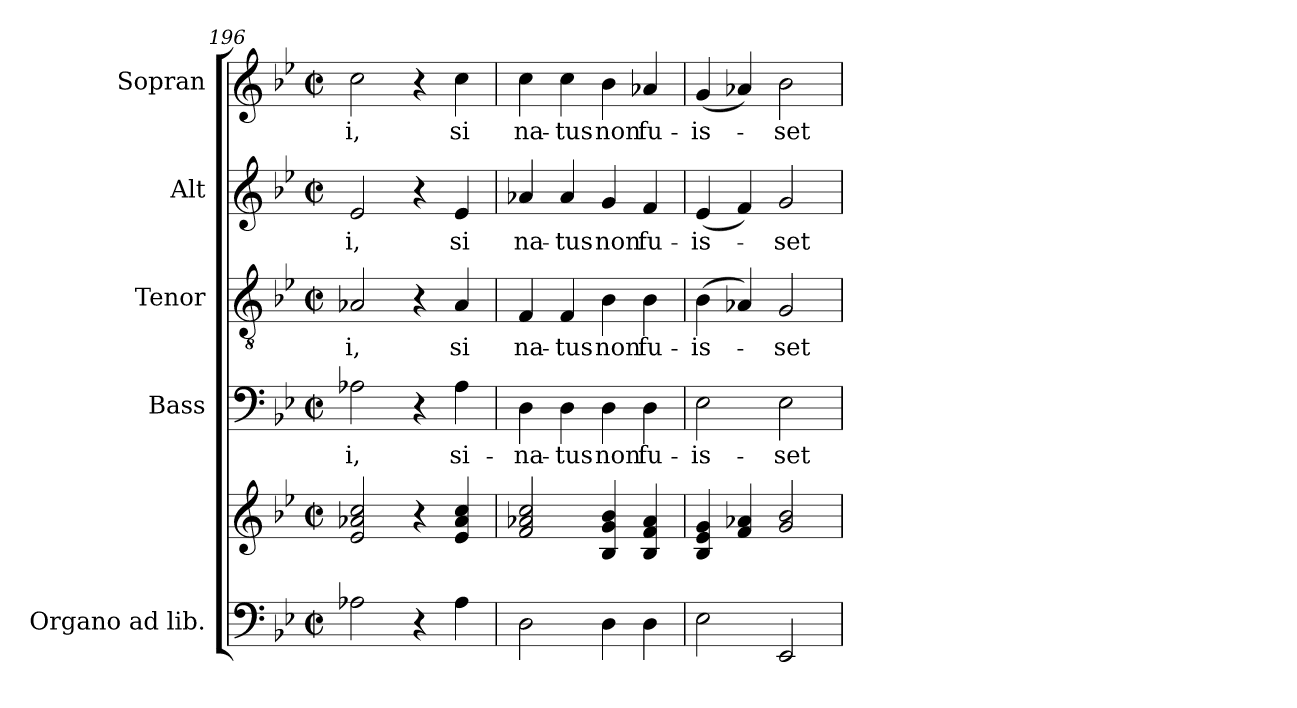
**kern	**kern	**kern	**text	**kern	**text	**kern	**text	**kern	**text
*part5	*part5	*part4	*part4	*part3	*part3	*part2	*part2	*part1	*part1
*staff6	*staff5	*staff4	*staff4	*staff3	*staff3	*staff2	*staff2	*staff1	*staff1
*I"Organo ad lib.	*	*I"Bass	*	*I"Tenor	*	*I"Alt	*	*I"Sopran	*
*	*	*I'B.	*	*I'T.	*	*I'A.	*	*I'S.	*
*clefF4	*clefG2	*clefF4	*	*clefGv2	*	*clefG2	*	*clefG2	*
*k[b-e-]	*k[b-e-]	*k[b-e-]	*	*k[b-e-]	*	*k[b-e-]	*	*k[b-e-]	*
*B-:	*B-:	*B-:	*	*B-:	*	*B-:	*	*B-:	*
*M2/2	*M2/2	*M2/2	*	*M2/2	*	*M2/2	*	*M2/2	*
*met(c|)	*met(c|)	*met(c|)	*	*met(c|)	*	*met(c|)	*	*met(c|)	*
=196	=196	=196	=196	=196	=196	=196	=196	=196	=196
!	!	!	!LO:LY:b	!	!LO:LY:b	!	!LO:LY:b	!	!LO:LY:b
2A-X\	2e-/ 2a-X/ 2cc/	2A-X\	-i,	2A-X/	-i,	2e-/	-i,	2cc\	-i,
4r	4r	4r	.	4r	.	4r	.	4r	.
!	!	!	!LO:LY:b	!	!LO:LY:b	!	!LO:LY:b	!	!LO:LY:b
4A-\	4e-/ 4a-/ 4cc/	4A-\	si-	4A-/	si	4e-/	si	4cc\	si
=197	=197	=197	=197	=197	=197	=197	=197	=197	=197
!	!	!	!LO:LY:b	!	!LO:LY:b	!	!LO:LY:b	!	!LO:LY:b
2D\	2f/ 2a-X/ 2cc/	4D\	-na-	4F/	na-	4a-X/	na-	4cc\	na-
!	!	!	!LO:LY:b	!	!LO:LY:b	!	!LO:LY:b	!	!LO:LY:b
.	.	4D\	-tus	4F/	-tus	4a-/	-tus	4cc\	-tus
!	!	!	!LO:LY:b	!	!LO:LY:b	!	!LO:LY:b	!	!LO:LY:b
4D\	4B-/ 4g/ 4b-/	4D\	non	4B-\	non	4g/	non	4b-\	non
!	!	!	!LO:LY:b	!	!LO:LY:b	!	!LO:LY:b	!	!LO:LY:b
4D\	4B-/ 4f/ 4a-/	4D\	fu-	4B-\	fu-	4f/	fu-	4a-X/	fu-
=198	=198	=198	=198	=198	=198	=198	=198	=198	=198
!	!	!	!LO:LY:b	!	!LO:LY:b	!	!LO:LY:b	!	!LO:LY:b
2E-\	4B-/ 4e-/ 4g/	2E-\	-is-	(>4B-\	-is-	(<4e-/	-is-	(<4g/	-is-
.	4f/ 4a-X/	.	.	4A-X/)	.	4f/)	.	4a-X/)	.
!	!	!	!LO:LY:b	!	!LO:LY:b	!	!LO:LY:b	!	!LO:LY:b
2EE-/	2g/ 2b-/	2E-\	-set	2G/	-set	2g/	-set	2b-\	-set
=	=	=	=	=	=	=	=	=	=
*-	*-	*-	*-	*-	*-	*-	*-	*-	*-
